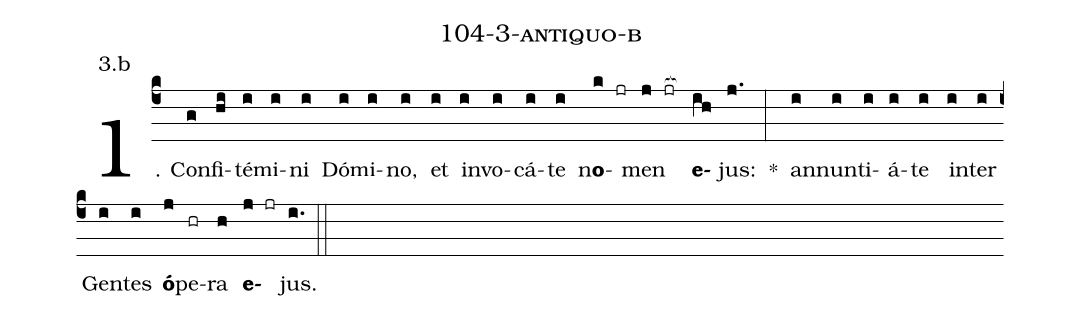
name: 104-3-antiquo-b;
annotation: 3.b;
%%
(c4)1. Con(g)fi(hi)té(i)mi(i)ni(i) Dó(i)mi(i)no,(i) et(i) in(i)vo(i)cá(i)te(i) n<b>o</b>(k jr)men(j jr[ocb:1{]) <b>e</b>(ih[ocb:0}])jus:(j.) *(:) an(i)nun(i)ti(i)á(i)te(i) in(i)ter(i) Gen(i)tes(i) <b>ó</b>(j)pe(hr)ra(h) <b>e</b>(j jr)jus.(i.) (::)
